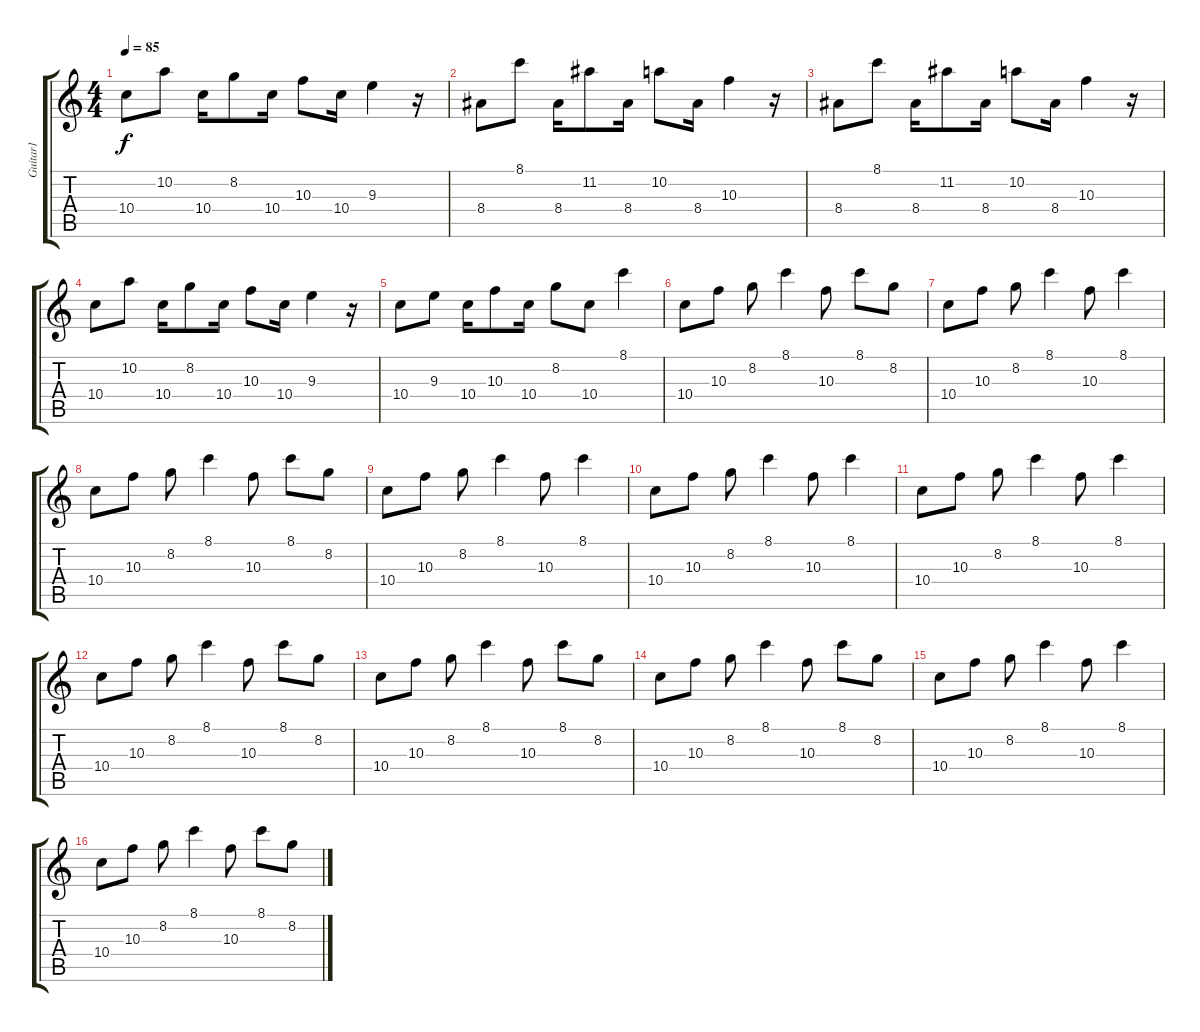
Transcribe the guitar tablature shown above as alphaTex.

\track ("Guitar1" "Guitar1") {instrument acousticguitarsteel}
\staff {score tabs}
\tuning (E4 B3 G3 D3 A2 E2) {hide}
\ts (4 4)
\tempo 85
\clef g2
\ks c
10.4.8{dy f} 10.2.8 10.4.16 8.2.8 10.4.16 10.3.8 10.4.16 9.3.4 r.16 |
8.4.8 8.1.8 8.4.16 11.2.8 8.4.16 10.2.8 8.4.16 10.3.4 r.16 |
8.4.8 8.1.8 8.4.16 11.2.8 8.4.16 10.2.8 8.4.16 10.3.4 r.16 |
10.4.8 10.2.8 10.4.16 8.2.8 10.4.16 10.3.8 10.4.16 9.3.4 r.16 |
10.4.8 9.3.8 10.4.16 10.3.8 10.4.16 8.2.8 10.4.8 8.1.4 |
10.4.8 10.3.8 8.2.8 8.1.4 10.3.8 8.1.8 8.2.8 |
10.4.8 10.3.8 8.2.8 8.1.4 10.3.8 8.1.4 |
10.4.8 10.3.8 8.2.8 8.1.4 10.3.8 8.1.8 8.2.8 |
10.4.8 10.3.8 8.2.8 8.1.4 10.3.8 8.1.4 |
10.4.8 10.3.8 8.2.8 8.1.4 10.3.8 8.1.4 |
10.4.8 10.3.8 8.2.8 8.1.4 10.3.8 8.1.4 |
10.4.8 10.3.8 8.2.8 8.1.4 10.3.8 8.1.8 8.2.8 |
10.4.8 10.3.8 8.2.8 8.1.4 10.3.8 8.1.8 8.2.8 |
10.4.8 10.3.8 8.2.8 8.1.4 10.3.8 8.1.8 8.2.8 |
10.4.8 10.3.8 8.2.8 8.1.4 10.3.8 8.1.4 |
10.4.8 10.3.8 8.2.8 8.1.4 10.3.8 8.1.8 8.2.8
